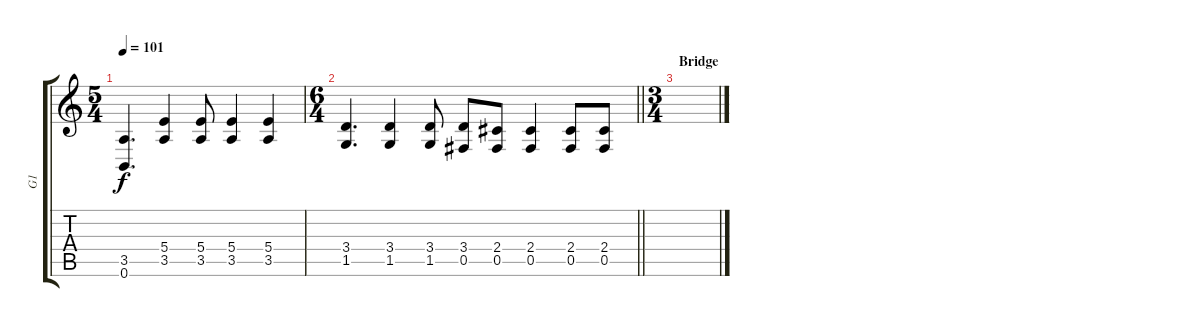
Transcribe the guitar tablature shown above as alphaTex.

\track ("G1" "G1") {instrument distortionguitar}
\staff {score tabs}
\tuning (Db4 Ab3 E3 B2 Gb2 B1) {hide}
\ts (5 4)
\tempo 101
\clef g2
\ks c
(3.5 0.6).4{d dy f} (5.4 3.5).4 (5.4 3.5).8 (5.4 3.5).4 (5.4 3.5).4 |
\ts (6 4)
\barLineRight lightlight
(3.4 1.5).4{d} (3.4 1.5).4 (3.4 1.5).8 (3.4 0.5).8 (2.4 0.5).8 (2.4 0.5).4 (2.4 0.5).8 (2.4 0.5).8 |
\ts (3 4)
\section ("" "Bridge")
